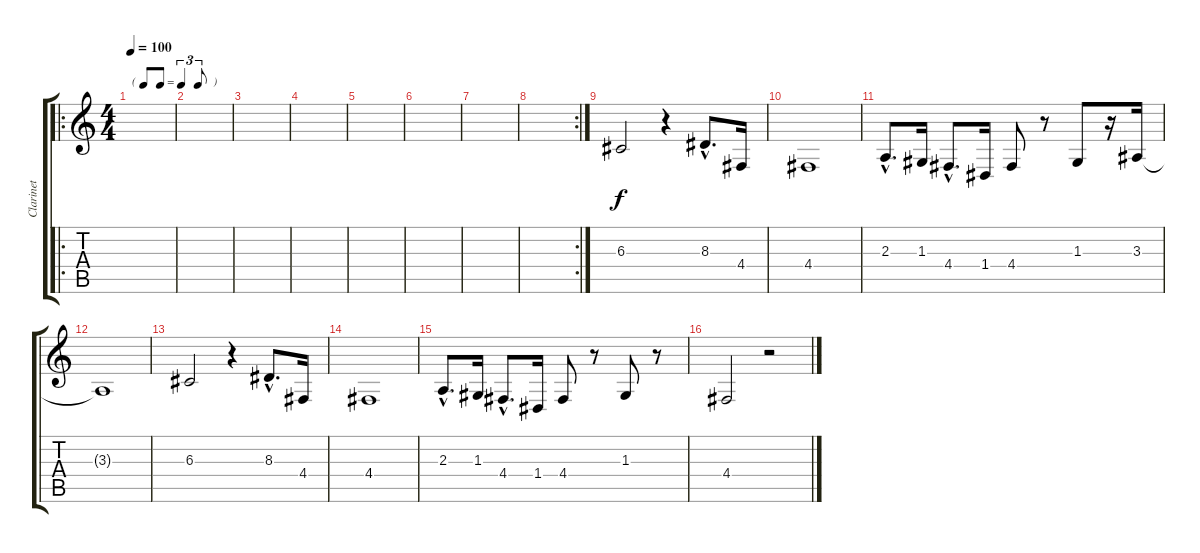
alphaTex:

\track ("Clarinet" "Clarinet") {instrument clarinet}
\staff {score tabs}
\tuning (E4 B3 G3 D3 A2 E2) {hide}
\ro
\ts (4 4)
\tf triplet8th
\tempo 100
\clef g2
\ks c
|
|
|
|
|
|
|
\rc 2
|
6.3.2 r.4 8.3{hac}.8{d} 4.4.16 |
4.4.1 |
2.3{hac}.8{d} 1.3.16 4.4{hac}.8{d} 1.4.16 4.4.8 r.8 1.3.8 r.16 3.3.16 |
3.3{t}.1 |
6.3.2 r.4 8.3{hac}.8{d} 4.4.16 |
4.4.1 |
2.3{hac}.8{d} 1.3.16 4.4{hac}.8{d} 1.4.16 4.4.8 r.8 1.3.8 r.8 |
4.4.2 r.2
